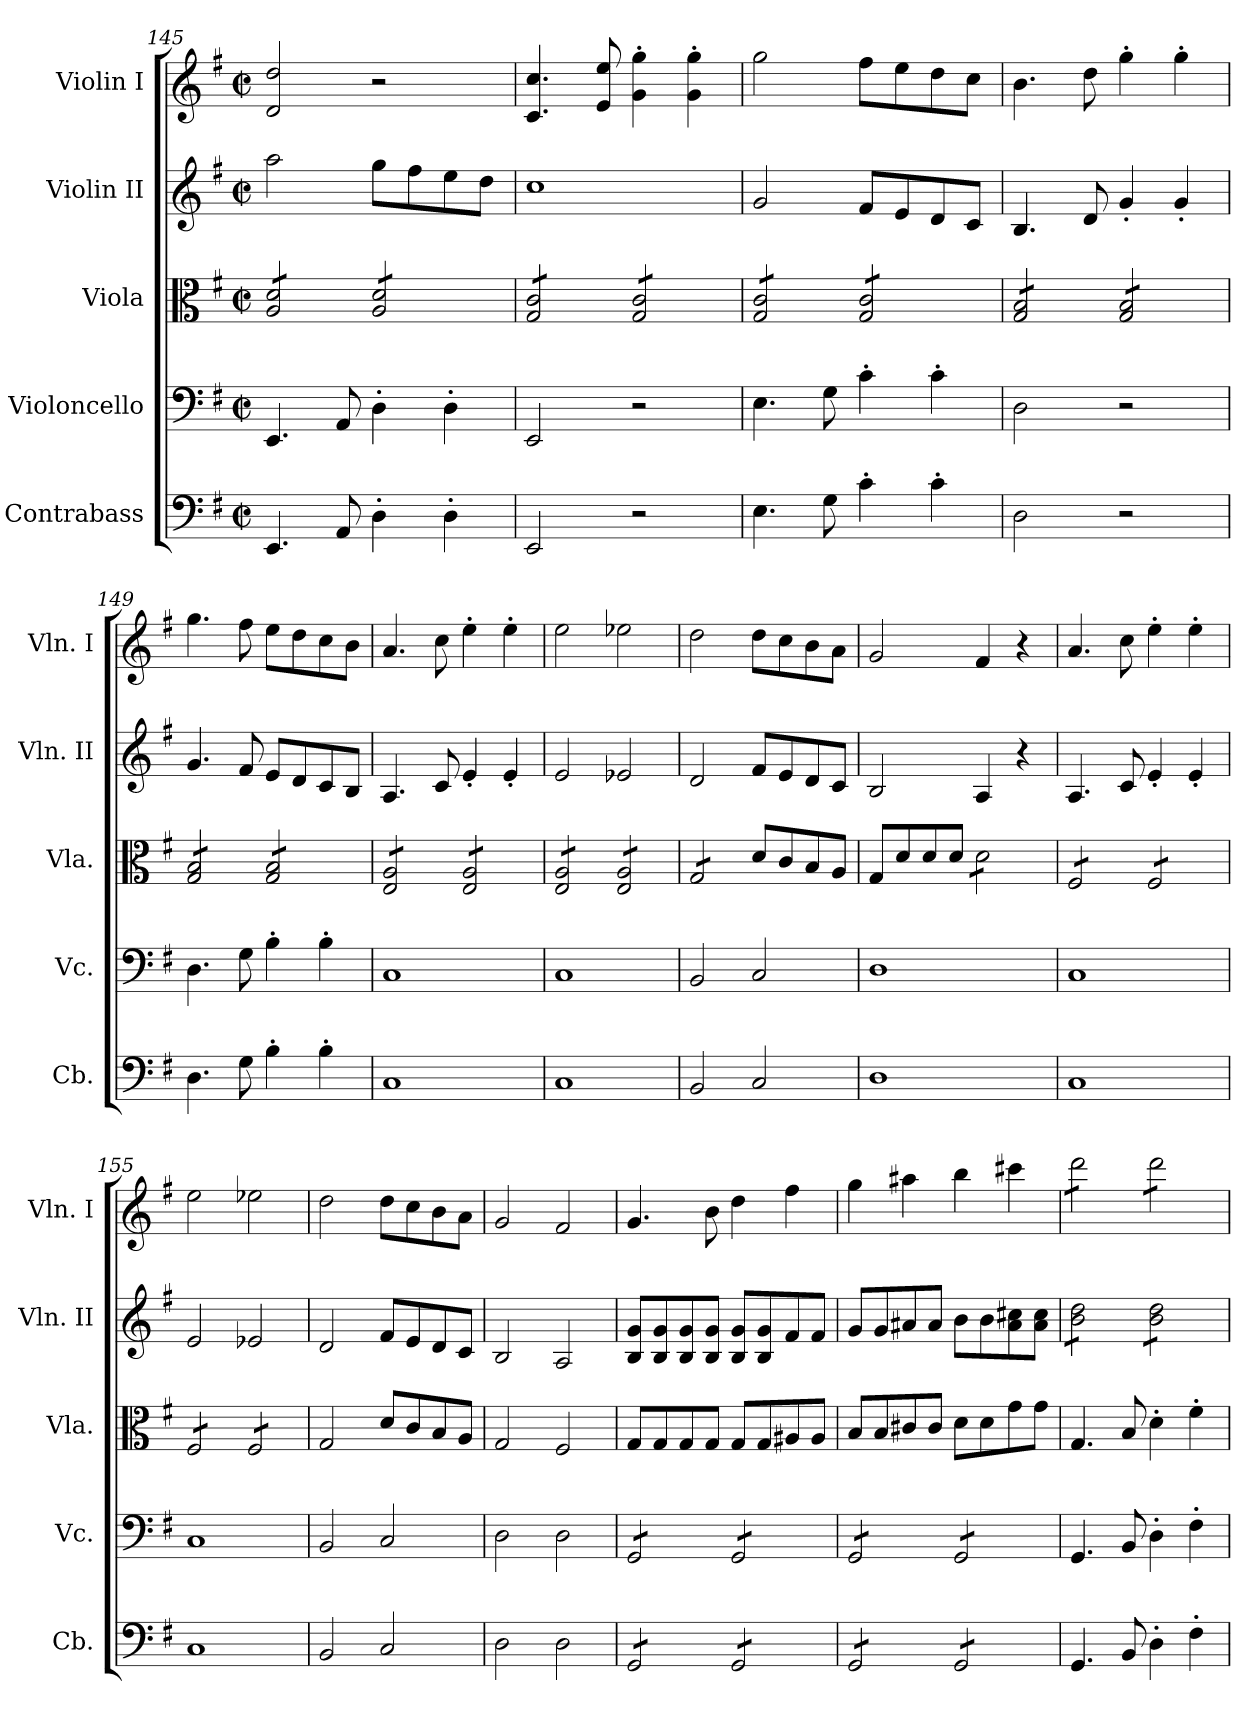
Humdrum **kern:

**kern	**kern	**kern	**kern	**kern
*part5	*part4	*part3	*part2	*part1
*staff5	*staff4	*staff3	*staff2	*staff1
*I"Contrabass	*I"Violoncello	*I"Viola	*I"Violin II	*I"Violin I
*I'Cb.	*I'Vc.	*I'Vla.	*I'Vln. II	*I'Vln. I
*clefF4	*clefF4	*clefC3	*clefG2	*clefG2
*ITrd7c12	*	*	*	*
*k[f#]	*k[f#]	*k[f#]	*k[f#]	*k[f#]
*M2/2	*M2/2	*M2/2	*M2/2	*M2/2
*met(c|)	*met(c|)	*met(c|)	*met(c|)	*met(c|)
=145	=145	=145	=145	=145
*	*	*tremolo	*	*
4.EEE/	4.EE/	8A/ 8d/L	2aa\	2d/ 2dd/
.	.	8A/ 8d/	.	.
.	.	8A/ 8d/	.	.
8AAA/	8AA/	8A/ 8d/J	.	.
4DD'\	4D'\	8A/ 8d/L	8gg\L	2r
.	.	8A/ 8d/	8ff#\	.
4DD'\	4D'\	8A/ 8d/	8ee\	.
.	.	8A/ 8d/J	8dd\J	.
!!LO:LB:g=z
=146	=146	=146	=146	=146
2EEE/	2EE/	8G/ 8c/L	1cc	4.c/ 4.cc/
.	.	8G/ 8c/	.	.
.	.	8G/ 8c/	.	.
.	.	8G/ 8c/J	.	8e/ 8ee/
2r	2r	8G/ 8c/L	.	4g\' 4gg\'
.	.	8G/ 8c/	.	.
.	.	8G/ 8c/	.	4g\' 4gg\'
.	.	8G/ 8c/J	.	.
=147	=147	=147	=147	=147
4.EE\	4.E\	8G/ 8c/L	2g/	2gg\
.	.	8G/ 8c/	.	.
.	.	8G/ 8c/	.	.
8GG\	8G\	8G/ 8c/J	.	.
4C'\	4c'\	8G/ 8c/L	8f#/L	8ff#\L
.	.	8G/ 8c/	8e/	8ee\
4C'\	4c'\	8G/ 8c/	8d/	8dd\
.	.	8G/ 8c/J	8c/J	8cc\J
=148	=148	=148	=148	=148
2DD\	2D\	8G/ 8B/L	4.B/	4.b\
.	.	8G/ 8B/	.	.
.	.	8G/ 8B/	.	.
.	.	8G/ 8B/J	8d/	8dd\
2r	2r	8G/ 8B/L	4g'/	4gg'\
.	.	8G/ 8B/	.	.
.	.	8G/ 8B/	4g'/	4gg'\
.	.	8G/ 8B/J	.	.
=149	=149	=149	=149	=149
4.DD\	4.D\	8G/ 8B/L	4.g/	4.gg\
.	.	8G/ 8B/	.	.
.	.	8G/ 8B/	.	.
8GG\	8G\	8G/ 8B/J	8f#/	8ff#\
4BB'\	4B'\	8G/ 8B/L	8e/L	8ee\L
.	.	8G/ 8B/	8d/	8dd\
4BB'\	4B'\	8G/ 8B/	8c/	8cc\
.	.	8G/ 8B/J	8B/J	8b\J
=150	=150	=150	=150	=150
1CC	1C	8E/ 8A/L	4.A/	4.a/
.	.	8E/ 8A/	.	.
.	.	8E/ 8A/	.	.
.	.	8E/ 8A/J	8c/	8cc\
.	.	8E/ 8A/L	4e'/	4ee'\
.	.	8E/ 8A/	.	.
.	.	8E/ 8A/	4e'/	4ee'\
.	.	8E/ 8A/J	.	.
=151	=151	=151	=151	=151
1CC	1C	8E/ 8A/L	2e/	2ee\
.	.	8E/ 8A/	.	.
.	.	8E/ 8A/	.	.
.	.	8E/ 8A/J	.	.
.	.	8E/ 8A/L	2e-X/	2ee-X\
.	.	8E/ 8A/	.	.
.	.	8E/ 8A/	.	.
.	.	8E/ 8A/J	.	.
=152	=152	=152	=152	=152
2BBB/	2BB/	8G/L	2d/	2dd\
.	.	8G/	.	.
.	.	8G/	.	.
.	.	8G/J	.	.
*	*	*Xtremolo	*	*
2CC/	2C/	8d/L	8f#/L	8dd\L
.	.	8c/	8e/	8cc\
.	.	8B/	8d/	8b\
.	.	8A/J	8c/J	8a\J
!!LO:PB:g=z
=153	=153	=153	=153	=153
1DD	1D	8G/L	2B/	2g/
.	.	8d/	.	.
.	.	8d/	.	.
.	.	8d/J	.	.
*	*	*tremolo	*	*
.	.	8d\L	4A/	4f#/
.	.	8d\	.	.
.	.	8d\	4r	4r
.	.	8d\J	.	.
=154	=154	=154	=154	=154
1CC	1C	8F#/L	4.A/	4.a/
.	.	8F#/	.	.
.	.	8F#/	.	.
.	.	8F#/J	8c/	8cc\
.	.	8F#/L	4e'/	4ee'\
.	.	8F#/	.	.
.	.	8F#/	4e'/	4ee'\
.	.	8F#/J	.	.
=155	=155	=155	=155	=155
1CC	1C	8F#/L	2e/	2ee\
.	.	8F#/	.	.
.	.	8F#/	.	.
.	.	8F#/J	.	.
.	.	8F#/L	2e-X/	2ee-X\
.	.	8F#/	.	.
.	.	8F#/	.	.
.	.	8F#/J	.	.
*	*	*Xtremolo	*	*
=156	=156	=156	=156	=156
2BBB/	2BB/	2G/	2d/	2dd\
2CC/	2C/	8d/L	8f#/L	8dd\L
.	.	8c/	8e/	8cc\
.	.	8B/	8d/	8b\
.	.	8A/J	8c/J	8a\J
=157	=157	=157	=157	=157
2DD\	2D\	2G/	2B/	2g/
2DD\	2D\	2F#/	2A/	2f#/
=158	=158	=158	=158	=158
*tremolo	*	*	*	*
*	*tremolo	*	*	*
8GGG/L	8GG/L	8G/L	8B/ 8g/L	4.g/
8GGG/	8GG/	8G/	8B/ 8g/	.
8GGG/	8GG/	8G/	8B/ 8g/	.
8GGG/J	8GG/J	8G/J	8B/ 8g/J	8b\
8GGG/L	8GG/L	8G/L	8B/ 8g/L	4dd\
8GGG/	8GG/	8G/	8B/ 8g/	.
8GGG/	8GG/	8A#X/	8f#/	4ff#\
8GGG/J	8GG/J	8A#/J	8f#/J	.
!!LO:LB:g=z
=159	=159	=159	=159	=159
8GGG/L	8GG/L	8B/L	8g/L	4gg\
8GGG/	8GG/	8B/	8g/	.
8GGG/	8GG/	8c#X/	8a#X/	4aa#X\
8GGG/J	8GG/J	8c#/J	8a#/J	.
8GGG/L	8GG/L	8d\L	8b\L	4bb\
8GGG/	8GG/	8d\	8b\	.
8GGG/	8GG/	8g\	8a#\ 8cc#X\	4ccc#X\
8GGG/J	8GG/J	8g\J	8a#\ 8cc#\J	.
*	*Xtremolo	*	*	*
*Xtremolo	*	*	*	*
=160	=160	=160	=160	=160
*	*	*	*tremolo	*
*	*	*	*	*tremolo
4.GGG/	4.GG/	4.G/	8b\ 8dd\L	8ddd\L
.	.	.	8b\ 8dd\	8ddd\
.	.	.	8b\ 8dd\	8ddd\
8BBB/	8BB/	8B/	8b\ 8dd\J	8ddd\J
4DD'\	4D'\	4d'\	8b\ 8dd\L	8ddd\L
.	.	.	8b\ 8dd\	8ddd\
4FF#'\	4F#'\	4f#'\	8b\ 8dd\	8ddd\
.	.	.	8b\ 8dd\J	8ddd\J
*	*	*	*	*Xtremolo
*	*	*	*Xtremolo	*
=	=	=	=	=
*-	*-	*-	*-	*-
